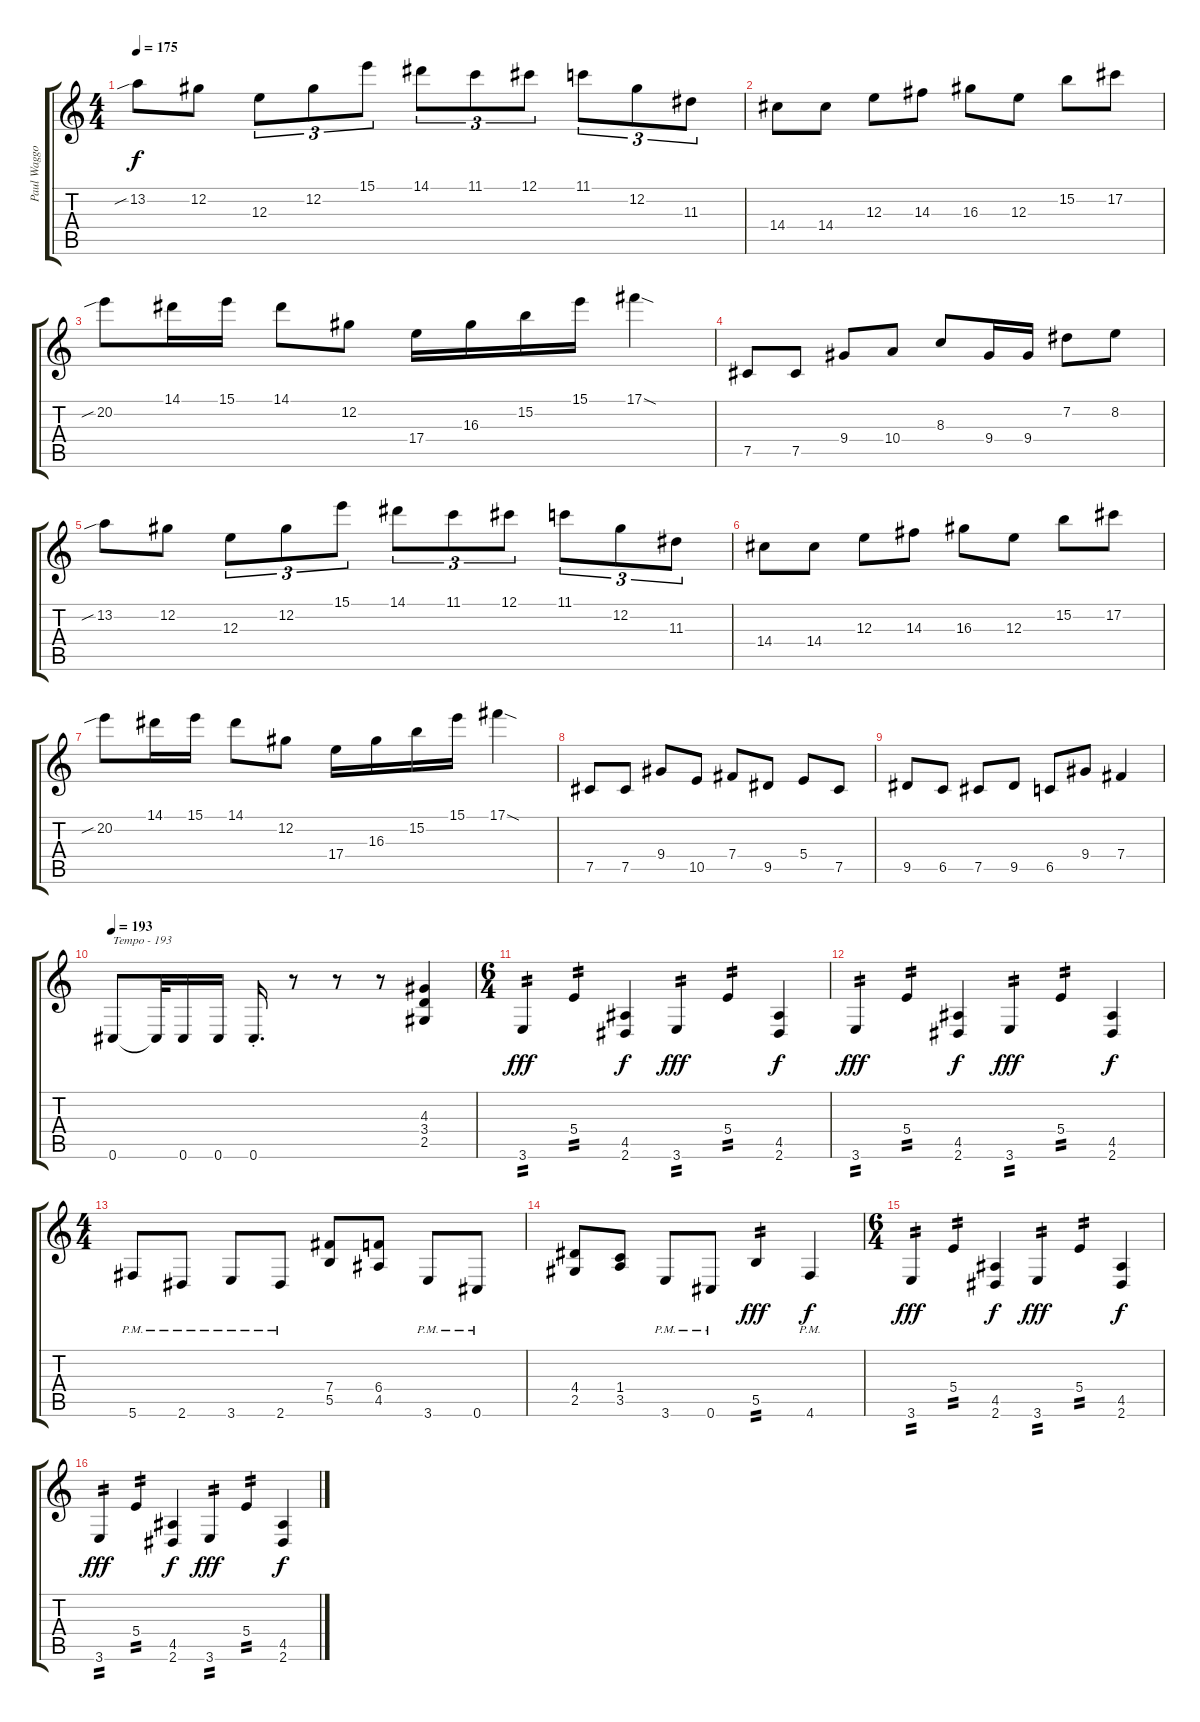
\track ("Paul Waggoner" "Paul Waggo") {instrument distortionguitar}
\staff {score tabs}
\tuning (Db4 Ab3 E3 B2 Gb2 Db2) {hide}
\ts (4 4)
\tempo 175
\clef g2
\ks c
13.2{sib}.8{dy f} 12.2.8 12.3.8{tu (3 2)} 12.2.8{tu (3 2)} 15.1.8{tu (3 2)} 14.1.8{tu (3 2)} 11.1.8{tu (3 2)} 12.1.8{tu (3 2)} 11.1.8{tu (3 2)} 12.2.8{tu (3 2)} 11.3.8{tu (3 2)} |
14.4.8 14.4.8 12.3.8 14.3.8 16.3.8 12.3.8 15.2.8 17.2.8 |
20.2{sib}.8 14.1.16 15.1.16 14.1.8 12.2.8 17.4.16 16.3.16 15.2.16 15.1.16 17.1{sod}.4 |
7.5.8 7.5.8 9.4.8 10.4.8 8.3.8 9.4.16 9.4.16 7.2.8 8.2.8 |
13.2{sib}.8 12.2.8 12.3.8{tu (3 2)} 12.2.8{tu (3 2)} 15.1.8{tu (3 2)} 14.1.8{tu (3 2)} 11.1.8{tu (3 2)} 12.1.8{tu (3 2)} 11.1.8{tu (3 2)} 12.2.8{tu (3 2)} 11.3.8{tu (3 2)} |
14.4.8 14.4.8 12.3.8 14.3.8 16.3.8 12.3.8 15.2.8 17.2.8 |
20.2{sib}.8 14.1.16 15.1.16 14.1.8 12.2.8 17.4.16 16.3.16 15.2.16 15.1.16 17.1{sod}.4 |
7.5.8 7.5.8 9.4.8 10.5.8 7.4.8 9.5.8 5.4.8 7.5.8 |
9.5.8 6.5.8 7.5.8 9.5.8 6.5.8 9.4.8 7.4.4 |
\tempo 193
0.6.8{txt "Tempo - 193"} 0.6{t}.32 0.6.16 0.6.16 0.6{st}.16{d} r.8 r.8 r.8 (4.3 3.4 2.5).4 |
\ts (6 4)
3.6.4{tp 2 dy fff} 5.4.4{tp 2} (4.5 2.6).4{dy f} 3.6.4{tp 2 dy fff} 5.4.4{tp 2} (4.5 2.6).4{dy f} |
3.6.4{tp 2 dy fff} 5.4.4{tp 2} (4.5 2.6).4{dy f} 3.6.4{tp 2 dy fff} 5.4.4{tp 2} (4.5 2.6).4{dy f} |
\ts (4 4)
5.6{pm}.8 2.6{pm}.8 3.6{pm}.8 2.6{pm}.8 (7.4 5.5).8 (6.4 4.5).8 3.6{pm}.8 0.6{pm}.8 |
(4.4 2.5).8 (1.4 3.5).8 3.6{pm}.8 0.6{pm}.8 5.5.4{tp 2 dy fff} 4.6{pm}.4{dy f} |
\ts (6 4)
3.6.4{tp 2 dy fff} 5.4.4{tp 2} (4.5 2.6).4{dy f} 3.6.4{tp 2 dy fff} 5.4.4{tp 2} (4.5 2.6).4{dy f} |
3.6.4{tp 2 dy fff} 5.4.4{tp 2} (4.5 2.6).4{dy f} 3.6.4{tp 2 dy fff} 5.4.4{tp 2} (4.5 2.6).4{dy f}
